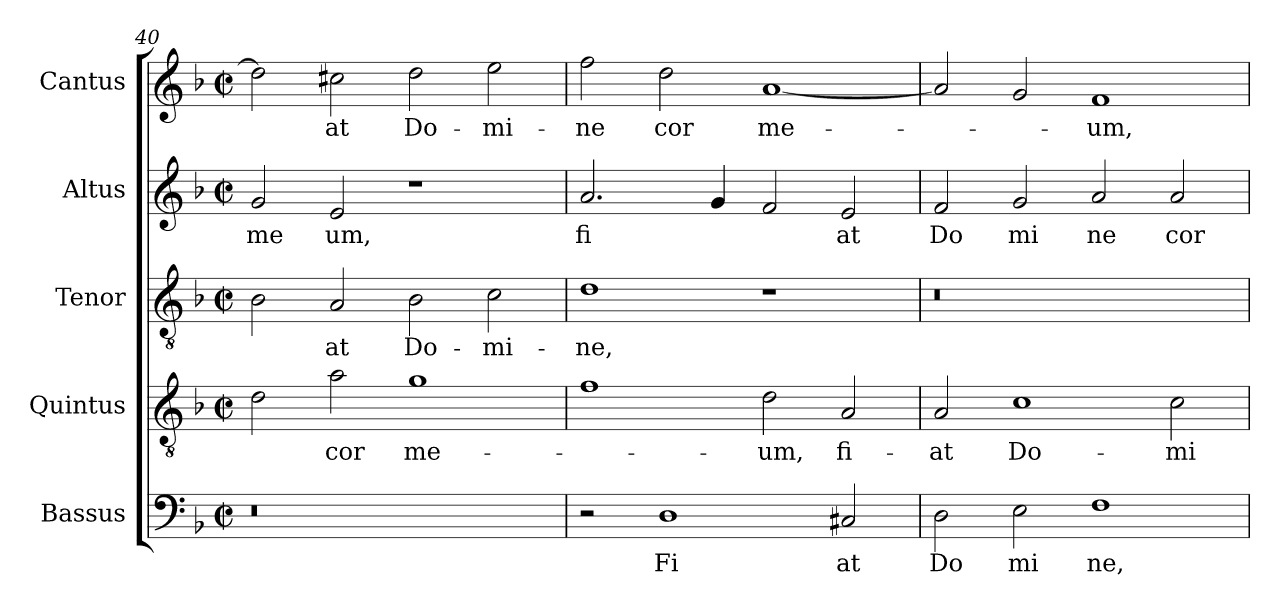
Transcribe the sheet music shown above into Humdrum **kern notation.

**kern	**text	**kern	**text	**kern	**text	**kern	**text	**kern	**text
*part5	*part5	*part4	*part4	*part3	*part3	*part2	*part2	*part1	*part1
*staff5	*staff5	*staff4	*staff4	*staff3	*staff3	*staff2	*staff2	*staff1	*staff1
*I"Bassus	*	*I"Quintus	*	*I"Tenor	*	*I"Altus	*	*I"Cantus	*
*clefF4	*	*clefGv2	*	*clefGv2	*	*clefG2	*	*clefG2	*
*k[b-]	*	*k[b-]	*	*k[b-]	*	*k[b-]	*	*k[b-]	*
*F:	*	*F:	*	*F:	*	*F:	*	*F:	*
*M2/2	*	*M2/2	*	*M2/2	*	*M2/2	*	*M2/2	*
*met(c|)	*	*met(c|)	*	*met(c|)	*	*met(c|)	*	*met(c|)	*
=40	=40	=40	=40	=40	=40	=40	=40	=40	=40
!	!	!	!	!	!	!	!LO:LY:b:cj	!	!
0r	.	2d\	.	2B-\	.	2g/	me	2dd\]	.
!	!	!	!LO:LY:b:cj	!	!LO:LY:b:cj	!	!LO:LY:b:cj	!	!LO:LY:b:cj
.	.	2a\	cor	2A/	-at	2e/	um,	2cc#X\	-at
!	!	!	!LO:LY:b:cj	!	!LO:LY:b:cj	!	!	!	!LO:LY:b:cj
.	.	1g	me-	2B-\	Do-	1r	.	2dd\	Do-
!	!	!	!	!	!LO:LY:b:cj	!	!	!	!LO:LY:b:cj
.	.	.	.	2c\	-mi-	.	.	2ee\	-mi-
=41	=41	=41	=41	=41	=41	=41	=41	=41	=41
!	!	!	!	!	!LO:LY:b:cj	!	!LO:LY:b:cj	!	!LO:LY:b:cj
2r	.	1f	.	1d	-ne,	2.a/	fi	2ff\	-ne
!	!LO:LY:b:cj	!	!	!	!	!	!	!	!LO:LY:b:cj
1D	Fi	.	.	.	.	.	.	2dd\	cor
.	.	.	.	.	.	4g/	.	.	.
!	!	!	!LO:LY:b:cj	!	!	!	!	!	!LO:LY:b:cj
.	.	2d\	-um,	1r	.	2f/	.	[<1a	me-
!	!LO:LY:b:cj	!	!LO:LY:b:cj	!	!	!	!LO:LY:b:cj	!	!
2C#X/	at	2A/	fi-	.	.	2e/	at	.	.
=42	=42	=42	=42	=42	=42	=42	=42	=42	=42
!	!LO:LY:b:cj	!	!LO:LY:b:cj	!	!	!	!LO:LY:b:cj	!	!
2D\	Do	2A/	-at	0r	.	2f/	Do	2a/]	.
!	!LO:LY:b:cj	!	!LO:LY:b:cj	!	!	!	!LO:LY:b:cj	!	!
2E\	mi	1c	Do-	.	.	2g/	mi	2g/	.
!	!LO:LY:b:cj	!	!	!	!	!	!LO:LY:b:cj	!	!LO:LY:b:cj
1F	ne,	.	.	.	.	2a/	ne	1f	-um,
!	!	!	!LO:LY:b:cj	!	!	!	!LO:LY:b:cj	!	!
.	.	2c\	-mi-	.	.	2a/	cor	.	.
=	=	=	=	=	=	=	=	=	=
*-	*-	*-	*-	*-	*-	*-	*-	*-	*-
